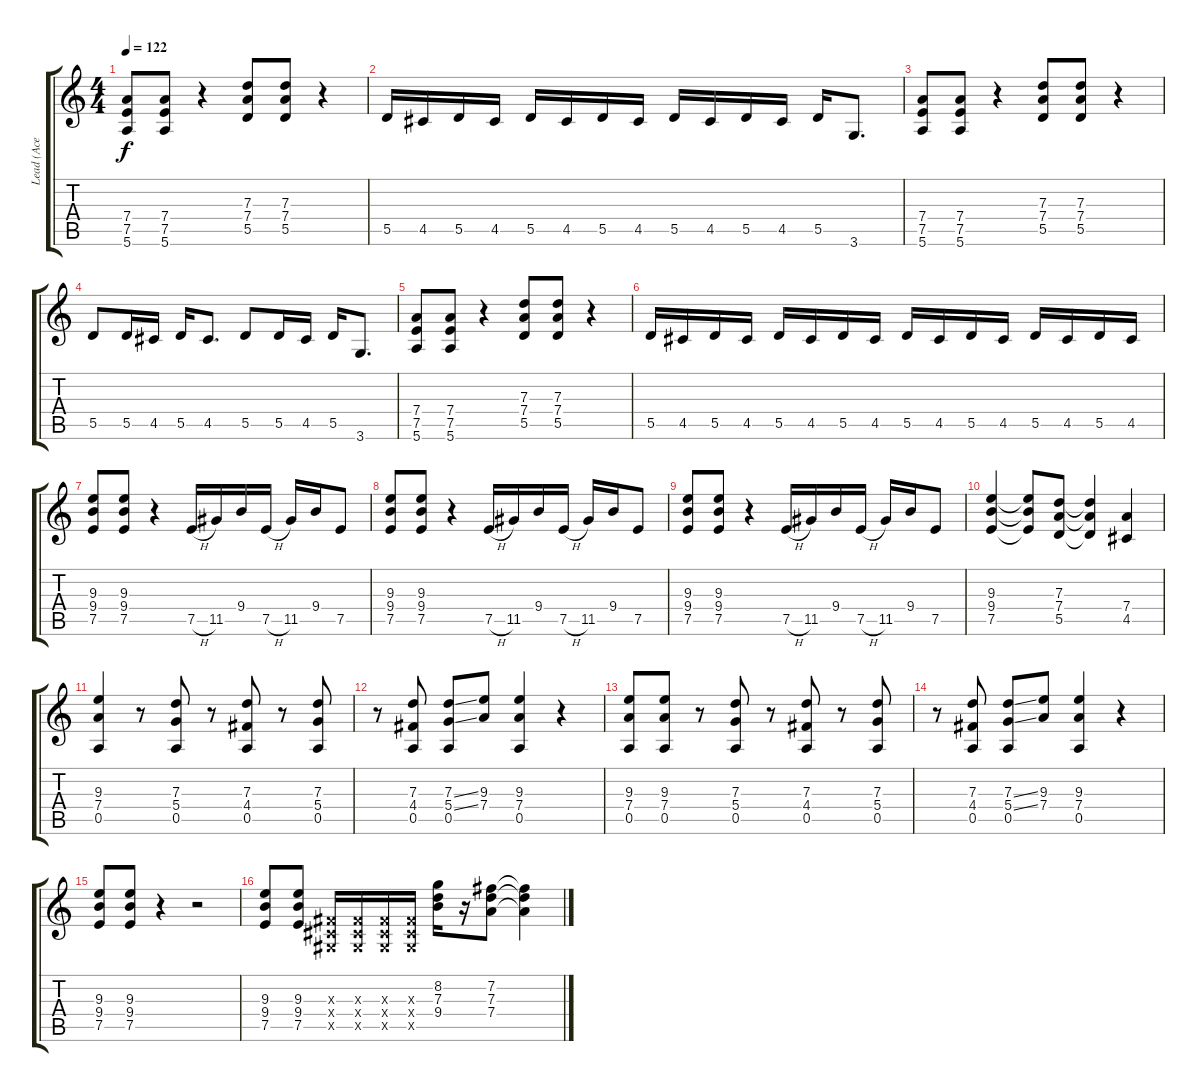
\track ("Lead (Ace Frehley)" "Lead (Ace ") {instrument overdrivenguitar}
\staff {score tabs}
\tuning (E4 B3 G3 D3 A2 E2) {hide}
\ts (4 4)
\tempo 122
\clef g2
\ks c
(7.4 7.5 5.6).8{dy f} (7.4 7.5 5.6).8 r.4 (7.3 7.4 5.5).8 (7.3 7.4 5.5).8 r.4 |
5.5.16 4.5.16 5.5.16 4.5.16 5.5.16 4.5.16 5.5.16 4.5.16 5.5.16 4.5.16 5.5.16 4.5.16 5.5.16 3.6.8{d} |
(7.4 7.5 5.6).8 (7.4 7.5 5.6).8 r.4 (7.3 7.4 5.5).8 (7.3 7.4 5.5).8 r.4 |
5.5.8 5.5.16 4.5.16 5.5.16 4.5.8{d} 5.5.8 5.5.16 4.5.16 5.5.16 3.6.8{d} |
(7.4 7.5 5.6).8 (7.4 7.5 5.6).8 r.4 (7.3 7.4 5.5).8 (7.3 7.4 5.5).8 r.4 |
5.5.16 4.5.16 5.5.16 4.5.16 5.5.16 4.5.16 5.5.16 4.5.16 5.5.16 4.5.16 5.5.16 4.5.16 5.5.16 4.5.16 5.5.16 4.5.16 |
(9.3 9.4 7.5).8 (9.3 9.4 7.5).8 r.4 7.5{h}.16 11.5.16 9.4.16 7.5{h}.16 11.5.16 9.4.16 7.5.8 |
(9.3 9.4 7.5).8 (9.3 9.4 7.5).8 r.4 7.5{h}.16 11.5.16 9.4.16 7.5{h}.16 11.5.16 9.4.16 7.5.8 |
(9.3 9.4 7.5).8 (9.3 9.4 7.5).8 r.4 7.5{h}.16 11.5.16 9.4.16 7.5{h}.16 11.5.16 9.4.16 7.5.8 |
(9.3 9.4 7.5).4 (9.3{t} 9.4{t} 7.5{t}).8 (7.3 7.4 5.5).8 (7.3{t} 7.4{t} 5.5{t}).4 (7.4 4.5).4 |
(9.3 7.4 0.5).4 r.8 (7.3 5.4 0.5).8 r.8 (7.3 4.4 0.5).8 r.8 (7.3 5.4 0.5).8 |
r.8 (7.3 4.4 0.5).8 (7.3{ss} 5.4{ss} 0.5).8 (9.3 7.4).8 (9.3 7.4 0.5).4 r.4 |
(9.3 7.4 0.5).8 (9.3 7.4 0.5).8 r.8 (7.3 5.4 0.5).8 r.8 (7.3 4.4 0.5).8 r.8 (7.3 5.4 0.5).8 |
r.8 (7.3 4.4 0.5).8 (7.3{ss} 5.4{ss} 0.5).8 (9.3 7.4).8 (9.3 7.4 0.5).4 r.4 |
(9.3 9.4 7.5).8 (9.3 9.4 7.5).8 r.4 r.2 |
(9.3 9.4 7.5).8 (9.3 9.4 7.5).8 (-1.3{x} -1.4{x} -1.5{x}).16 (-1.3{x} -1.4{x} -1.5{x}).16 (-1.3{x} -1.4{x} -1.5{x}).16 (-1.3{x} -1.4{x} -1.5{x}).16 (8.2 7.3 9.4).16 r.16 (7.2 7.3 7.4).8 (7.2{t} 7.3{t} 7.4{t}).4
